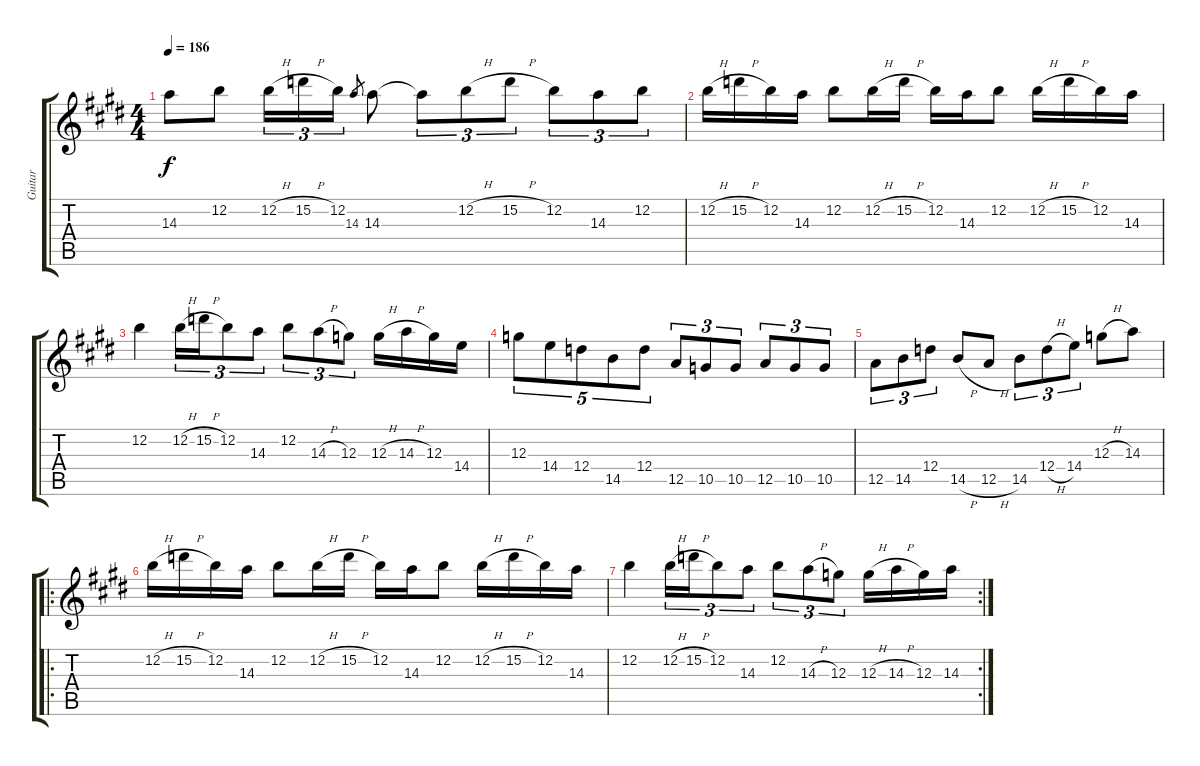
\track ("Guitar" "Guitar") {instrument overdrivenguitar}
\staff {score tabs}
\tuning (E4 B3 G3 D3 A2 E2) {hide}
\ts (4 4)
\tempo 186
\clef g2
\ks e
14.3{t}.8{dy f} 12.2.8 12.2{h}.16{tu (3 2)} 15.2{h}.16{tu (3 2)} 12.2.16{tu (3 2)} 14.3.8{gr} 14.3.8 14.3{t}.8{tu (3 2)} 12.2{h}.8{tu (3 2)} 15.2{h}.8{tu (3 2)} 12.2.8{tu (3 2)} 14.3.8{tu (3 2)} 12.2.8{tu (3 2)} |
12.2{h}.16 15.2{h}.16 12.2.16 14.3.16 12.2.8 12.2{h}.16 15.2{h}.16 12.2.16 14.3.16 12.2.8 12.2{h}.16 15.2{h}.16 12.2.16 14.3.16 |
12.2.4 12.2{h}.16{tu (3 2)} 15.2{h}.16{tu (3 2)} 12.2.8{tu (3 2)} 14.3.8{tu (3 2)} 12.2.8{tu (3 2)} 14.3{h}.8{tu (3 2)} 12.3.8{tu (3 2)} 12.3{h}.16 14.3{h}.16 12.3.16 14.4.16 |
12.3.8{tu (5 4)} 14.4.8{tu (5 4)} 12.4.8{tu (5 4)} 14.5.8{tu (5 4)} 12.4.8{tu (5 4)} 12.5.8{tu (3 2)} 10.5.8{tu (3 2)} 10.5.8{tu (3 2)} 12.5.8{tu (3 2)} 10.5.8{tu (3 2)} 10.5.8{tu (3 2)} |
12.5.8{tu (3 2)} 14.5.8{tu (3 2)} 12.4.8{tu (3 2)} 14.5{h}.8 12.5{h}.8 14.5.8{tu (3 2)} 12.4{h}.8{tu (3 2)} 14.4.8{tu (3 2)} 12.3{h}.8 14.3.8 |
\ro
12.2{h}.16 15.2{h}.16 12.2.16 14.3.16 12.2.8 12.2{h}.16 15.2{h}.16 12.2.16 14.3.16 12.2.8 12.2{h}.16 15.2{h}.16 12.2.16 14.3.16 |
\rc 2
12.2.4 12.2{h}.16{tu (3 2)} 15.2{h}.16{tu (3 2)} 12.2.8{tu (3 2)} 14.3.8{tu (3 2)} 12.2.8{tu (3 2)} 14.3{h}.8{tu (3 2)} 12.3.8{tu (3 2)} 12.3{h}.16 14.3{h}.16 12.3.16 14.3.16
